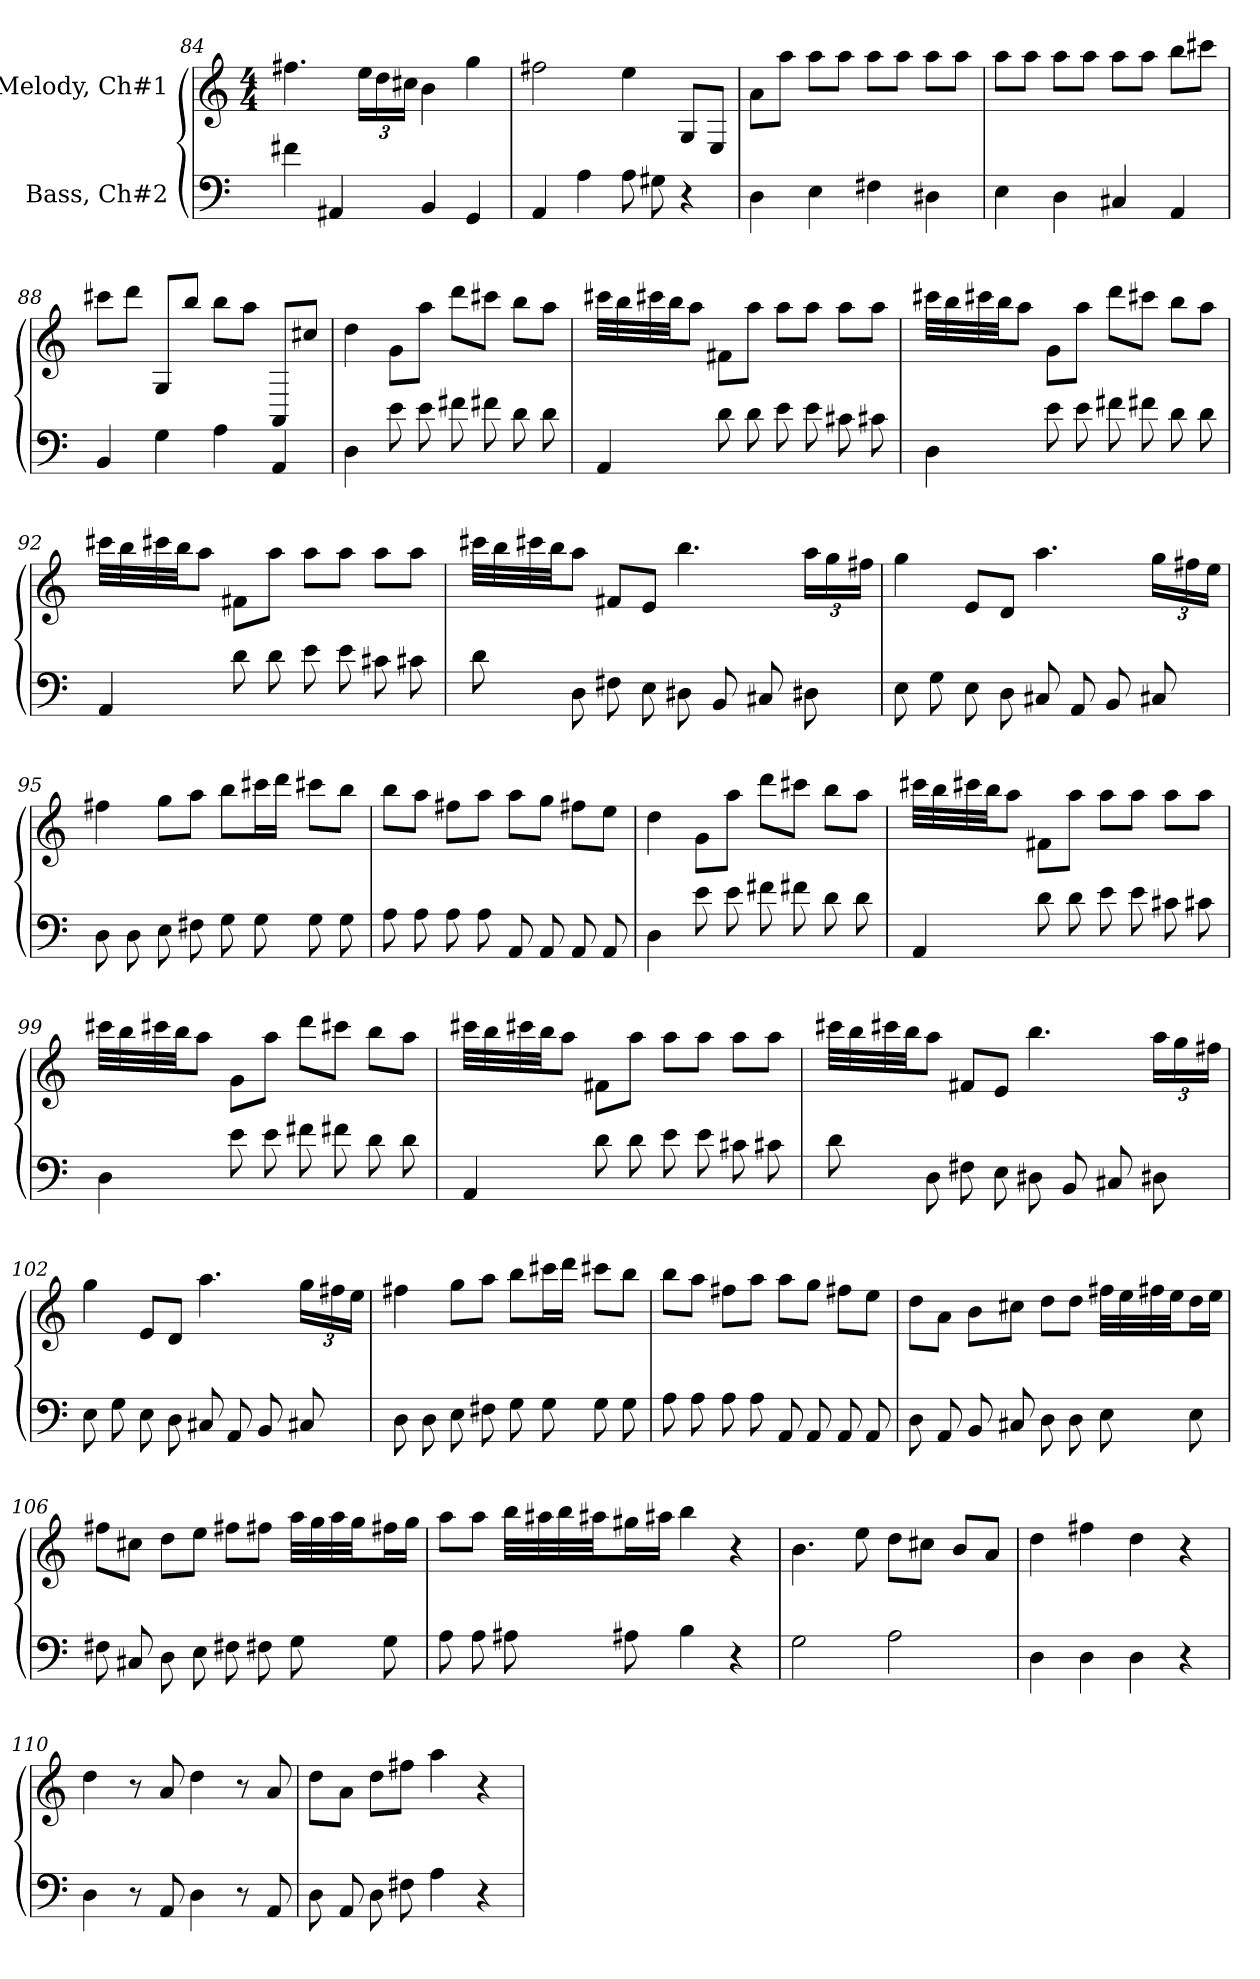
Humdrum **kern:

**kern	**kern
*part2	*part1
*staff2	*staff1
*I"Bass, Ch#2	*I"Melody, Ch#1
*clefF4	*
*	*M4/4
=84	=84
4f#X	4.ff#X
4AA#X	.
.	24eeLL
.	24dd
.	24cc#XJJ
4BB	4b
4GG	4gg
=85	=85
4AA	2ff#X
4A	.
8A	4ee
8G#X	.
4r	8GL
.	8EJ
=86	=86
4D	8aL
.	8aaJ
4E	8aaL
.	8aaJ
4F#X	8aaL
.	8aaJ
4D#X	8aaL
.	8aaJ
=87	=87
4E	8aaL
.	8aaJ
4D	8aaL
.	8aaJ
4C#X	8aaL
.	8aaJ
4AA	8bbL
.	8ccc#XJ
=88	=88
4BB	8ccc#XL
.	8dddJ
4G	8GL
.	8bbJ
4A	8bbL
.	8aaJ
4AA	8AAL
.	8cc#XJ
=89	=89
4D	4dd
8e	8gL
8e	8aaJ
8f#X	8dddL
8f#X	8ccc#XJ
8d	8bbL
8d	8aaJ
=90	=90
4AA	32ccc#XLLL
.	32bb
.	32ccc#X
.	32bbJJ
.	8aaJ
8d	8f#XL
8d	8aaJ
8e	8aaL
8e	8aaJ
8c#X	8aaL
8c#X	8aaJ
=91	=91
4D	32ccc#XLLL
.	32bb
.	32ccc#X
.	32bbJJ
.	8aaJ
8e	8gL
8e	8aaJ
8f#X	8dddL
8f#X	8ccc#XJ
8d	8bbL
8d	8aaJ
=92	=92
4AA	32ccc#XLLL
.	32bb
.	32ccc#X
.	32bbJJ
.	8aaJ
8d	8f#XL
8d	8aaJ
8e	8aaL
8e	8aaJ
8c#X	8aaL
8c#X	8aaJ
=93	=93
8d	32ccc#XLLL
.	32bb
.	32ccc#X
.	32bbJJ
8D	8aaJ
8F#X	8f#XL
8E	8eJ
8D#X	4.bb
8BB	.
8C#X	.
8D#X	24aaLL
.	24gg
.	24ff#XJJ
=94	=94
8E	4gg
8G	.
8E	8eL
8D	8dJ
8C#X	4.aa
8AA	.
8BB	.
8C#X	24ggLL
.	24ff#X
.	24eeJJ
=95	=95
8D	4ff#X
8D	.
8E	8ggL
8F#X	8aaJ
8G	8bbL
8G	16ccc#XL
.	16dddJJ
8G	8ccc#XL
8G	8bbJ
=96	=96
8A	8bbL
8A	8aaJ
8A	8ff#XL
8A	8aaJ
8AA	8aaL
8AA	8ggJ
8AA	8ff#XL
8AA	8eeJ
=97	=97
4D	4dd
8e	8gL
8e	8aaJ
8f#X	8dddL
8f#X	8ccc#XJ
8d	8bbL
8d	8aaJ
=98	=98
4AA	32ccc#XLLL
.	32bb
.	32ccc#X
.	32bbJJ
.	8aaJ
8d	8f#XL
8d	8aaJ
8e	8aaL
8e	8aaJ
8c#X	8aaL
8c#X	8aaJ
=99	=99
4D	32ccc#XLLL
.	32bb
.	32ccc#X
.	32bbJJ
.	8aaJ
8e	8gL
8e	8aaJ
8f#X	8dddL
8f#X	8ccc#XJ
8d	8bbL
8d	8aaJ
=100	=100
4AA	32ccc#XLLL
.	32bb
.	32ccc#X
.	32bbJJ
.	8aaJ
8d	8f#XL
8d	8aaJ
8e	8aaL
8e	8aaJ
8c#X	8aaL
8c#X	8aaJ
=101	=101
8d	32ccc#XLLL
.	32bb
.	32ccc#X
.	32bbJJ
8D	8aaJ
8F#X	8f#XL
8E	8eJ
8D#X	4.bb
8BB	.
8C#X	.
8D#X	24aaLL
.	24gg
.	24ff#XJJ
=102	=102
8E	4gg
8G	.
8E	8eL
8D	8dJ
8C#X	4.aa
8AA	.
8BB	.
8C#X	24ggLL
.	24ff#X
.	24eeJJ
=103	=103
8D	4ff#X
8D	.
8E	8ggL
8F#X	8aaJ
8G	8bbL
8G	16ccc#XL
.	16dddJJ
8G	8ccc#XL
8G	8bbJ
=104	=104
8A	8bbL
8A	8aaJ
8A	8ff#XL
8A	8aaJ
8AA	8aaL
8AA	8ggJ
8AA	8ff#XL
8AA	8eeJ
=105	=105
8D	8ddL
8AA	8aJ
8BB	8bL
8C#X	8cc#XJ
8D	8ddL
8D	8ddJ
8E	32ff#XLLL
.	32ee
.	32ff#X
.	32eeJJ
8E	16ddL
.	16eeJJ
=106	=106
8F#X	8ff#XL
8C#X	8cc#XJ
8D	8ddL
8E	8eeJ
8F#X	8ff#XL
8F#X	8ff#XJ
8G	32aaLLL
.	32gg
.	32aa
.	32ggJJ
8G	16ff#XL
.	16ggJJ
=107	=107
8A	8aaL
8A	8aaJ
8A#X	32bbLLL
.	32aa#X
.	32bb
.	32aa#XJJ
8A#X	16gg#XL
.	16aa#XJJ
4B	4bb
4r	4r
=108	=108
2G	4.b
.	8ee
2A	8ddL
.	8cc#XJ
.	8bL
.	8aJ
=109	=109
4D	4dd
4D	4ff#X
4D	4dd
4r	4r
=110	=110
4D	4dd
8r	8r
8AA	8a
4D	4dd
8r	8r
8AA	8a
=111	=111
8D	8ddL
8AA	8aJ
8D	8ddL
8F#X	8ff#XJ
4A	4aa
4r	4r
=	=
*-	*-
